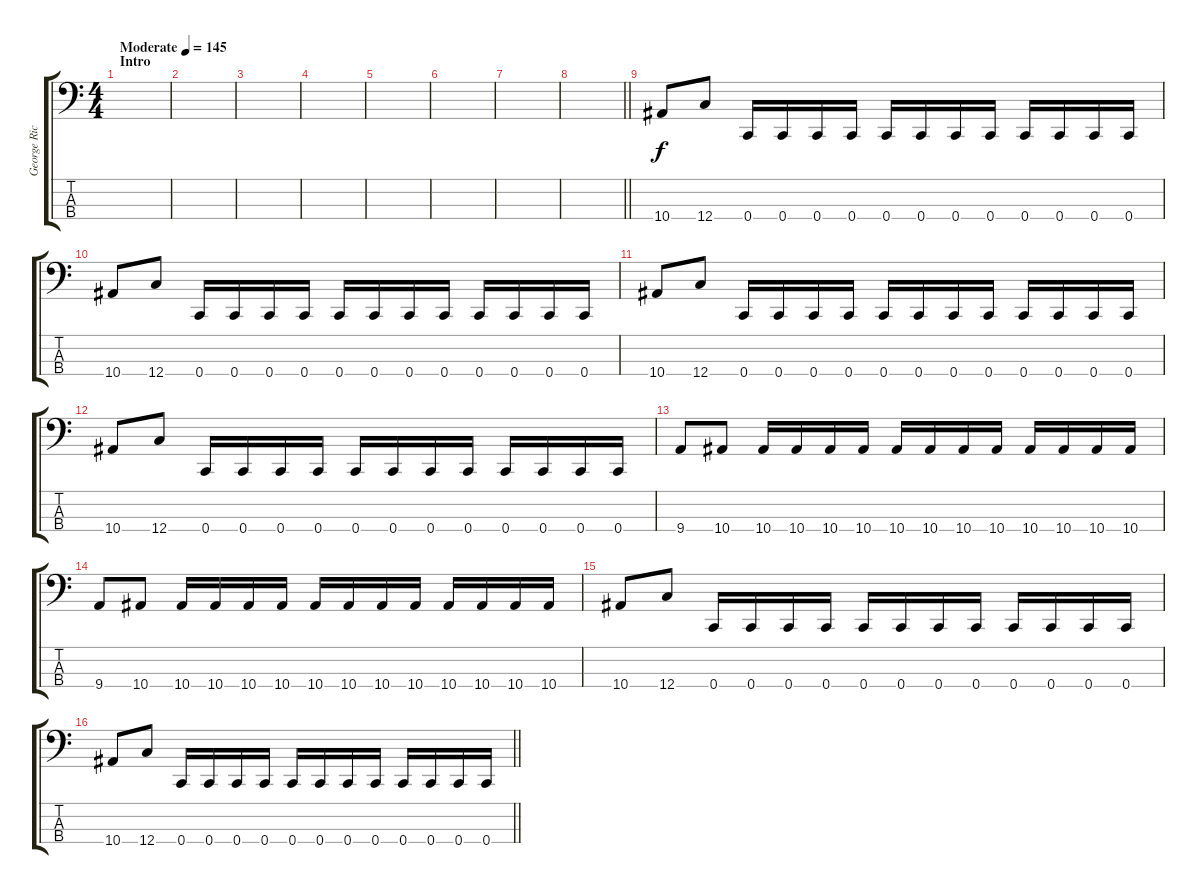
\track ("George Rice" "George Ric") {instrument electricbassfinger}
\staff {score tabs}
\tuning (Eb2 Bb1 F1 C1) {hide}
\ts (4 4)
\section ("" "Intro")
\tempo (145 "Moderate")
\clef f4
\ks c
|
|
|
|
|
|
|
\barLineRight lightlight
|
\section ("" "")
10.4.8 12.4.8 0.4.16 0.4.16 0.4.16 0.4.16 0.4.16 0.4.16 0.4.16 0.4.16 0.4.16 0.4.16 0.4.16 0.4.16 |
10.4.8 12.4.8 0.4.16 0.4.16 0.4.16 0.4.16 0.4.16 0.4.16 0.4.16 0.4.16 0.4.16 0.4.16 0.4.16 0.4.16 |
10.4.8 12.4.8 0.4.16 0.4.16 0.4.16 0.4.16 0.4.16 0.4.16 0.4.16 0.4.16 0.4.16 0.4.16 0.4.16 0.4.16 |
10.4.8 12.4.8 0.4.16 0.4.16 0.4.16 0.4.16 0.4.16 0.4.16 0.4.16 0.4.16 0.4.16 0.4.16 0.4.16 0.4.16 |
9.4.8 10.4.8 10.4.16 10.4.16 10.4.16 10.4.16 10.4.16 10.4.16 10.4.16 10.4.16 10.4.16 10.4.16 10.4.16 10.4.16 |
9.4.8 10.4.8 10.4.16 10.4.16 10.4.16 10.4.16 10.4.16 10.4.16 10.4.16 10.4.16 10.4.16 10.4.16 10.4.16 10.4.16 |
10.4.8 12.4.8 0.4.16 0.4.16 0.4.16 0.4.16 0.4.16 0.4.16 0.4.16 0.4.16 0.4.16 0.4.16 0.4.16 0.4.16 |
\barLineRight lightlight
10.4.8 12.4.8 0.4.16 0.4.16 0.4.16 0.4.16 0.4.16 0.4.16 0.4.16 0.4.16 0.4.16 0.4.16 0.4.16 0.4.16
